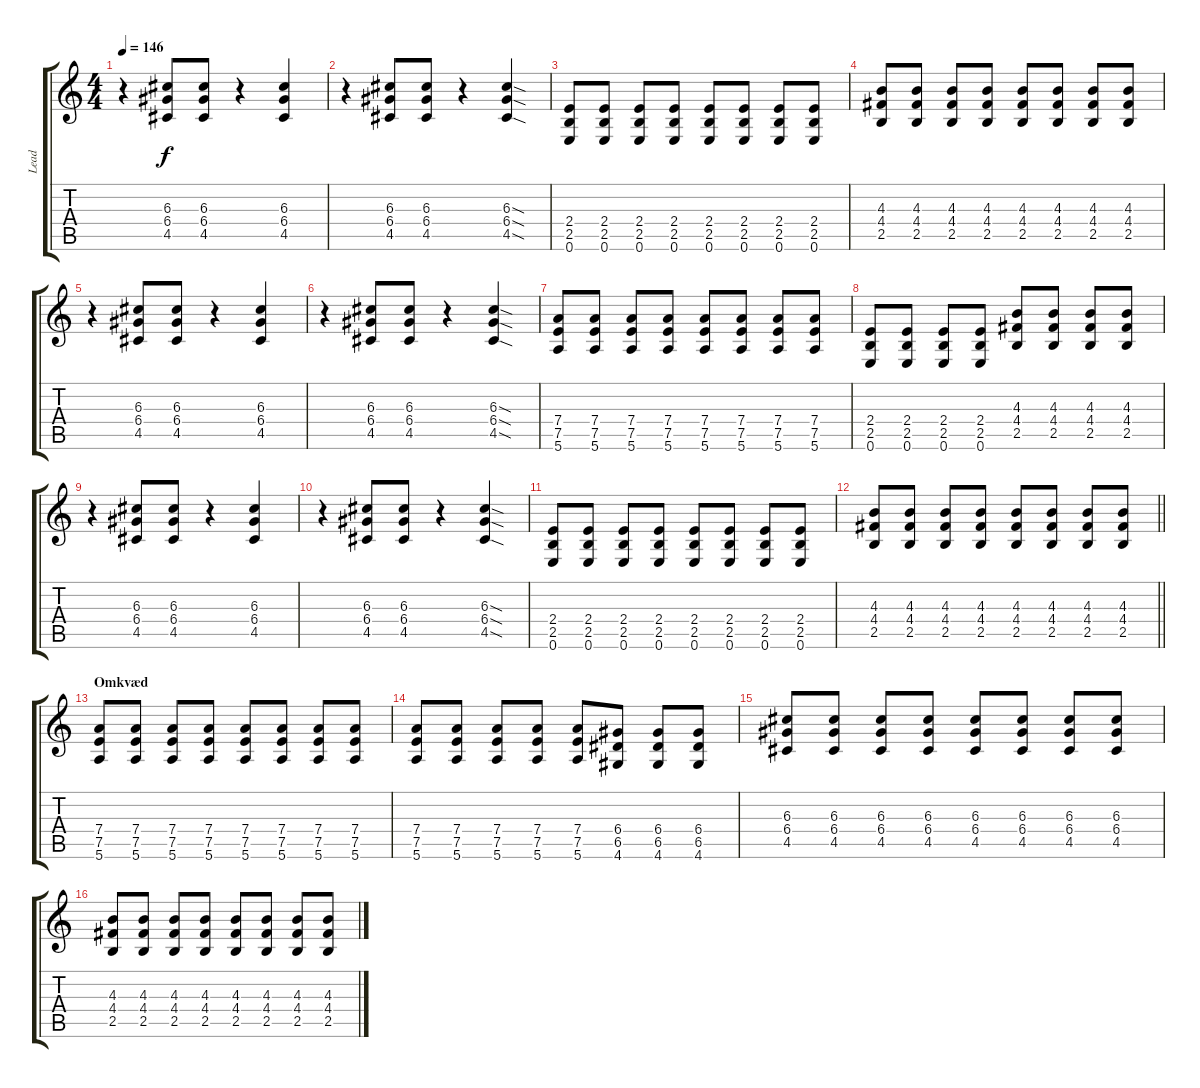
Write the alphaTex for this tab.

\track ("Lead" "Lead") {instrument overdrivenguitar}
\staff {score tabs}
\tuning (E4 B3 G3 D3 A2 E2) {hide}
\ts (4 4)
\tempo 146
\clef g2
\ks c
r.4{dy f} (6.3 6.4 4.5).8 (6.3 6.4 4.5).8 r.4 (6.3 6.4 4.5).4 |
r.4 (6.3 6.4 4.5).8 (6.3 6.4 4.5).8 r.4 (6.3{sod} 6.4{sod} 4.5{sod}).4 |
(2.4 2.5 0.6).8 (2.4 2.5 0.6).8 (2.4 2.5 0.6).8 (2.4 2.5 0.6).8 (2.4 2.5 0.6).8 (2.4 2.5 0.6).8 (2.4 2.5 0.6).8 (2.4 2.5 0.6).8 |
(4.3 4.4 2.5).8 (4.3 4.4 2.5).8 (4.3 4.4 2.5).8 (4.3 4.4 2.5).8 (4.3 4.4 2.5).8 (4.3 4.4 2.5).8 (4.3 4.4 2.5).8 (4.3 4.4 2.5).8 |
r.4 (6.3 6.4 4.5).8 (6.3 6.4 4.5).8 r.4 (6.3 6.4 4.5).4 |
r.4 (6.3 6.4 4.5).8 (6.3 6.4 4.5).8 r.4 (6.3{sod} 6.4{sod} 4.5{sod}).4 |
(7.4 7.5 5.6).8 (7.4 7.5 5.6).8 (7.4 7.5 5.6).8 (7.4 7.5 5.6).8 (7.4 7.5 5.6).8 (7.4 7.5 5.6).8 (7.4 7.5 5.6).8 (7.4 7.5 5.6).8 |
(2.4 2.5 0.6).8 (2.4 2.5 0.6).8 (2.4 2.5 0.6).8 (2.4 2.5 0.6).8 (4.3 4.4 2.5).8 (4.3 4.4 2.5).8 (4.3 4.4 2.5).8 (4.3 4.4 2.5).8 |
r.4 (6.3 6.4 4.5).8 (6.3 6.4 4.5).8 r.4 (6.3 6.4 4.5).4 |
r.4 (6.3 6.4 4.5).8 (6.3 6.4 4.5).8 r.4 (6.3{sod} 6.4{sod} 4.5{sod}).4 |
(2.4 2.5 0.6).8 (2.4 2.5 0.6).8 (2.4 2.5 0.6).8 (2.4 2.5 0.6).8 (2.4 2.5 0.6).8 (2.4 2.5 0.6).8 (2.4 2.5 0.6).8 (2.4 2.5 0.6).8 |
\barLineRight lightlight
(4.3 4.4 2.5).8 (4.3 4.4 2.5).8 (4.3 4.4 2.5).8 (4.3 4.4 2.5).8 (4.3 4.4 2.5).8 (4.3 4.4 2.5).8 (4.3 4.4 2.5).8 (4.3 4.4 2.5).8 |
\section ("" "Omkvæd")
(7.4 7.5 5.6).8 (7.4 7.5 5.6).8 (7.4 7.5 5.6).8 (7.4 7.5 5.6).8 (7.4 7.5 5.6).8 (7.4 7.5 5.6).8 (7.4 7.5 5.6).8 (7.4 7.5 5.6).8 |
(7.4 7.5 5.6).8 (7.4 7.5 5.6).8 (7.4 7.5 5.6).8 (7.4 7.5 5.6).8 (7.4 7.5 5.6).8 (6.4 6.5 4.6).8 (6.4 6.5 4.6).8 (6.4 6.5 4.6).8 |
(6.3 6.4 4.5).8 (6.3 6.4 4.5).8 (6.3 6.4 4.5).8 (6.3 6.4 4.5).8 (6.3 6.4 4.5).8 (6.3 6.4 4.5).8 (6.3 6.4 4.5).8 (6.3 6.4 4.5).8 |
(4.3 4.4 2.5).8 (4.3 4.4 2.5).8 (4.3 4.4 2.5).8 (4.3 4.4 2.5).8 (4.3 4.4 2.5).8 (4.3 4.4 2.5).8 (4.3 4.4 2.5).8 (4.3 4.4 2.5).8
